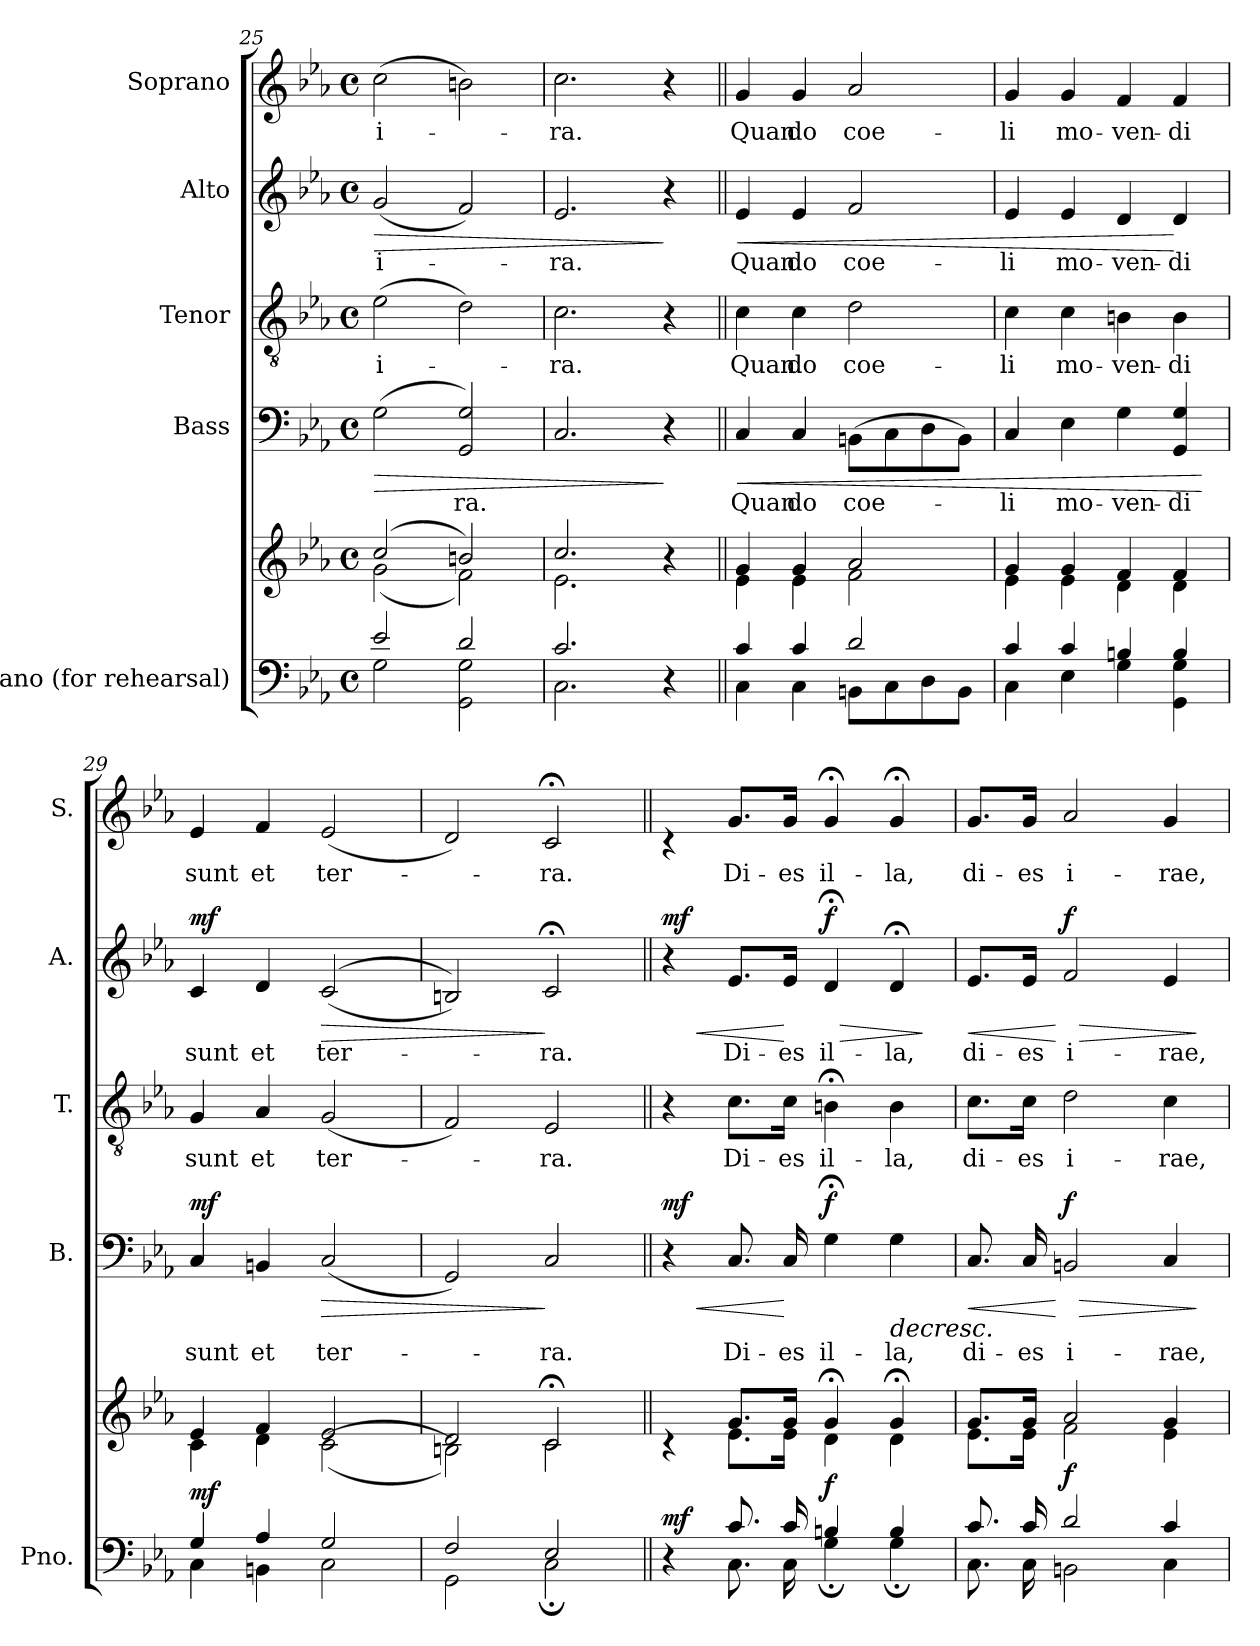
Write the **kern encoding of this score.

**kern	**kern	**dynam	**kern	**text	**dynam	**kern	**text	**kern	**text	**dynam	**kern	**text
*part5	*part5	*part5	*part4	*part4	*part4	*part3	*part3	*part2	*part2	*part2	*part1	*part1
*staff6	*staff5	*staff5/6	*staff4	*staff4	*staff4	*staff3	*staff3	*staff2	*staff2	*staff2	*staff1	*staff1
*I"Piano (for rehearsal)	*	*	*I"Bass	*	*	*I"Tenor	*	*I"Alto	*	*	*I"Soprano	*
*I'Pno.	*	*	*I'B.	*	*	*I'T.	*	*I'A.	*	*	*I'S.	*
*clefF4	*clefG2	*	*clefF4	*	*	*clefGv2	*	*clefG2	*	*	*clefG2	*
*k[b-e-a-]	*k[b-e-a-]	*	*k[b-e-a-]	*	*	*k[b-e-a-]	*	*k[b-e-a-]	*	*	*k[b-e-a-]	*
*E-:	*E-:	*	*E-:	*	*	*E-:	*	*E-:	*	*	*E-:	*
*M4/4	*M4/4	*	*M4/4	*	*	*M4/4	*	*M4/4	*	*	*M4/4	*
*met(c)	*met(c)	*	*met(c)	*	*	*met(c)	*	*met(c)	*	*	*met(c)	*
=25	=25	=25	=25	=25	=25	=25	=25	=25	=25	=25	=25	=25
*^	*^	*	*	*	*	*	*	*	*	*	*	*
!	!	!	!	!	!	!	!LO:HP:b	!	!LO:LY:b	!	!LO:LY:b	!LO:HP:b	!	!LO:LY:b
2e-/	2G\	(>2cc/	(<2g\	.	(>2G\	.	>	(>2e-\	i-	(<2g/	i-	>	(>2cc\	i-
!	!	!	!	!	!	!LO:LY:b	!	!	!	!	!	!	!	!
2d/	2GG\ 2G\	2bn/)	2f\)	.	2GG/ 2G/)	-ra.	.	2d\)	.	2f/)	.	.	2bn\)	.
=26	=26	=26	=26	=26	=26	=26	=26	=26	=26	=26	=26	=26	=26	=26
!	!	!	!	!	!	!	!	!	!LO:LY:b	!	!LO:LY:b	!	!	!LO:LY:b
2.c/	2.C\	2.cc/	2.e-\	.	2.C/	.	.	2.c\	-ra.	2.e-/	-ra.	.	2.cc\	-ra.
4r	4ryy	4r	4ryy	.	4r	.	]	4r	.	4r	.	]	4r	.
!!LO:LB:g=z
=27||	=27||	=27||	=27||	=27||	=27||	=27||	=27||	=27||	=27||	=27||	=27||	=27||	=27||	=27||
!	!	!	!	!	!	!LO:LY:b	!LO:HP:b	!	!LO:LY:b	!	!LO:LY:b	!LO:HP:b	!	!LO:LY:b
4c/	4C\	4g/	4e-\	.	4C/	Quan-	<	4c\	Quan-	4e-/	Quan-	<	4g/	Quan-
!	!	!	!	!	!	!LO:LY:b	!	!	!LO:LY:b	!	!LO:LY:b	!	!	!LO:LY:b
4c/	4C\	4g/	4e-\	.	4C/	-do	.	4c\	-do	4e-/	-do	.	4g/	-do
!	!	!	!	!	!	!LO:LY:b	!	!	!LO:LY:b	!	!LO:LY:b	!	!	!LO:LY:b
2d/	8BBn\L	2a-/	2f\	.	(>8BBn\L	coe-	.	2d\	coe-	2f/	coe-	.	2a-/	coe-
.	8C\	.	.	.	8C\	.	.	.	.	.	.	.	.	.
.	8D\	.	.	.	8D\	.	.	.	.	.	.	.	.	.
.	8BB\J	.	.	.	8BB\J)	.	.	.	.	.	.	.	.	.
=28	=28	=28	=28	=28	=28	=28	=28	=28	=28	=28	=28	=28	=28	=28
!	!	!	!	!	!	!LO:LY:b	!	!	!LO:LY:b	!	!LO:LY:b	!	!	!LO:LY:b
4c/	4C\	4g/	4e-\	.	4C/	-li	.	4c\	-li	4e-/	-li	.	4g/	-li
!	!	!	!	!	!	!LO:LY:b	!	!	!LO:LY:b	!	!LO:LY:b	!	!	!LO:LY:b
4c/	4E-\	4g/	4e-\	.	4E-\	mo-	.	4c\	mo-	4e-/	mo-	.	4g/	mo-
!	!	!	!	!	!	!LO:LY:b	!	!	!LO:LY:b	!	!LO:LY:b	!	!	!LO:LY:b
4Bn/	4G\	4f/	4d\	.	4G\	-ven-	.	4Bn\	-ven-	4d/	-ven-	.	4f/	-ven-
!	!	!	!	!	!	!LO:LY:b	!	!	!LO:LY:b	!	!LO:LY:b	!	!	!LO:LY:b
4B/	4GG\ 4G\	4f/	4d\	.	4GG/ 4G/	-di	.	4B\	-di	4d/	-di	[	4f/	-di
*v	*v	*	*	*	*	*	*	*	*	*	*	*	*	*
*	*v	*v	*	*	*	*	*	*	*	*	*	*	*
.	.	.	.	.	[	.	.	.	.	.	.	.
=29	=29	=29	=29	=29	=29	=29	=29	=29	=29	=29	=29	=29
*^	*^	*	*	*	*	*	*	*	*	*	*	*
!	!	!	!	!LO:DY:a=2	!	!LO:LY:b	!LO:DY:a	!	!LO:LY:b	!	!LO:LY:b	!LO:DY:a	!	!LO:LY:b
4G/	4C\	4e-/	4c\	mf	4C/	sunt	mf	4G/	sunt	4c/	sunt	mf	4e-/	sunt
!	!	!	!	!	!	!LO:LY:b	!	!	!LO:LY:b	!	!LO:LY:b	!	!	!LO:LY:b
4A-/	4BBn\	4f/	4d\	.	4BBn/	et	.	4A-/	et	4d/	et	.	4f/	et
!	!	!	!	!	!	!LO:LY:b	!LO:HP:b	!	!LO:LY:b	!	!LO:LY:b	!LO:HP:b	!	!LO:LY:b
2G/	2C\	2e-/	(<(>2c\	.	(<2C/	ter-	>	(<2G/	ter-	(<(>2c/	ter-	>	(<2e-/	ter-
=30	=30	=30	=30	=30	=30	=30	=30	=30	=30	=30	=30	=30	=30	=30
2F/	2GG\	2d/	2Bn\))	.	2GG/)	.	.	2F/)	.	2Bn/))	.	.	2d/)	.
!	!	!	!	!	!	!LO:LY:b	!	!	!LO:LY:b	!	!LO:LY:b	!	!	!LO:LY:b
2E-/	2C;<\	2c;</	2c\	.	2C/	-ra.	]	2E-/	-ra.	2c;</	-ra.	]	2c;</	-ra.
!!LO:PB:g=z
=31||	=31||	=31||	=31||	=31||	=31||	=31||	=31||	=31||	=31||	=31||	=31||	=31||	=31||	=31||
!	!	!	!	!LO:DY:a=2	!	!	!LO:HP:b	!	!	!	!	!LO:HP:b	!	!
!	!	!	!	!	!	!	!LO:DY:n=1:a	!	!	!	!	!LO:DY:n=1:a	!	!
4r	4ryy	4rc	4ryy	mf	4r	.	< mf	4r	.	4r	.	< mf	4rc	.
!	!	!	!	!	!	!LO:LY:b	!	!	!LO:LY:b	!	!LO:LY:b	!	!	!LO:LY:b
8.c/	8.C\	8.g/L	8.e-\L	.	8.C/	Di-	.	8.c\L	Di-	8.e-/L	Di-	.	8.g/L	Di-
!	!	!	!	!	!	!LO:LY:b	!	!	!LO:LY:b	!	!LO:LY:b	!	!	!LO:LY:b
16c/	16C\	16g/Jk	16e-\Jk	.	16C/	-es	[	16c\Jk	-es	16e-/Jk	-es	[	16g/Jk	-es
!	!	!	!	!LO:DY:a=2	!	!LO:LY:b	!LO:DY:n=2:a	!	!LO:LY:b	!	!LO:LY:b	!LO:HP:b	!	!LO:LY:b
!	!	!	!	!	!	!	!	!	!	!	!	!LO:DY:n=2:a	!	!
4Bn/	4G;\	4g;</	4d\	f	4G;\	il-	f	4Bn;<\	il-	4d;/	il-	> f	4g;</	il-
!	!	!	!	!	!	!LO:LY:b	!LO:HP:b	!	!LO:LY:b	!	!LO:LY:b	!	!	!LO:LY:b
4B/	4G;\	4g;</	4d\	.	4G\	-la,	>	4B\	-la,	4d;/	-la,	.	4g;</	-la,
*v	*v	*	*	*	*	*	*	*	*	*	*	*	*	*
*	*v	*v	*	*	*	*	*	*	*	*	*	*	*
.	.	.	.	.	.	.	.	.	.	]	.	.
=32	=32	=32	=32	=32	=32	=32	=32	=32	=32	=32	=32	=32
*^	*^	*	*	*	*	*	*	*	*	*	*	*
!	!	!	!	!	!	!LO:LY:b	!LO:HP:b	!	!LO:LY:b	!	!LO:LY:b	!LO:HP:b	!	!LO:LY:b
8.c/	8.C\	8.g/L	8.e-\L	.	8.C/	di-	<	8.c\L	di-	8.e-/L	di-	<	8.g/L	di-
!	!	!	!	!	!	!LO:LY:b	!	!	!LO:LY:b	!	!LO:LY:b	!	!	!LO:LY:b
16c/	16C\	16g/Jk	16e-\Jk	.	16C/	-es	]	16c\Jk	-es	16e-/Jk	-es	.	16g/Jk	-es
!	!	!	!	!LO:DY:a=2	!	!LO:LY:b	!LO:HP:n=1:b	!	!LO:LY:b	!	!LO:LY:b	!LO:HP:n=1:b	!	!LO:LY:b
!	!	!	!	!	!	!	!LO:DY:n=1:a	!	!	!	!	!LO:DY:n=1:a	!	!
2d/	2BBn\	2a-/	2f\	f	2BBn/	i-	[ > f	2d\	i-	2f/	i-	[ > f	2a-/	i-
!	!	!	!	!	!	!LO:LY:b	!	!	!LO:LY:b	!	!LO:LY:b	!	!	!LO:LY:b
4c/	4C\	4g/	4e-\	.	4C/	-rae,	.	4c\	-rae,	4e-/	-rae,	.	4g/	-rae,
*v	*v	*	*	*	*	*	*	*	*	*	*	*	*	*
*	*v	*v	*	*	*	*	*	*	*	*	*	*	*
.	.	.	.	.	]	.	.	.	.	]	.	.
=	=	=	=	=	=	=	=	=	=	=	=	=
*-	*-	*-	*-	*-	*-	*-	*-	*-	*-	*-	*-	*-
